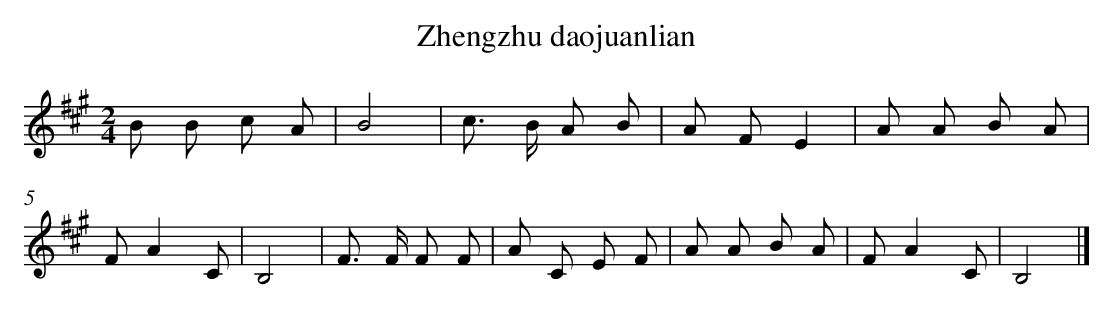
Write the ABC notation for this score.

X:1
T: Zhengzhu daojuanlian
L: 1/8
M: 2/4
K: A
B B c A [I:setbarnb 1]|
B4 |
c> B A B |
A FE2 |
A A B A |
FA2C |
B,4 |
F> F F F |
A C E F |
A A B A |
FA2C |
B,4 |]
